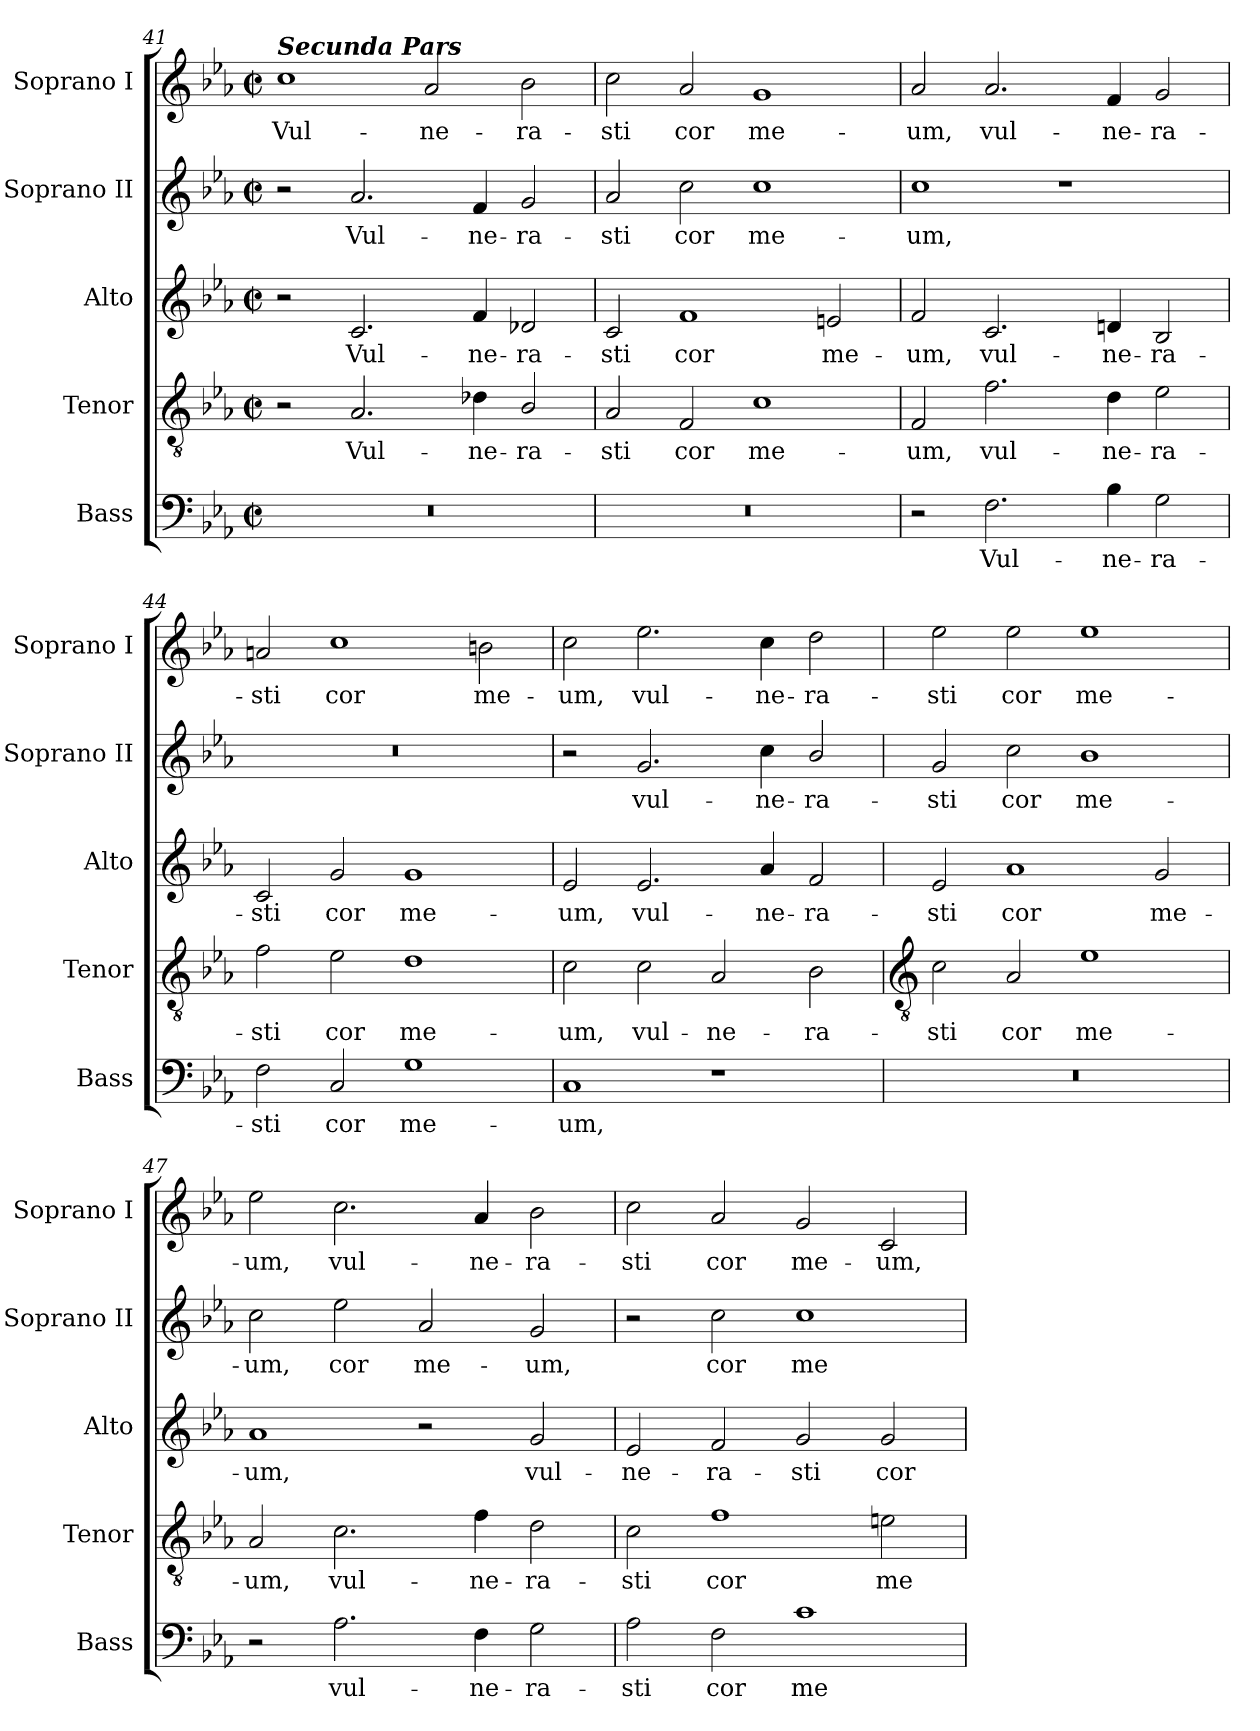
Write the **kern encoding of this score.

**kern	**text	**kern	**text	**kern	**text	**kern	**text	**kern	**text
*part5	*part5	*part4	*part4	*part3	*part3	*part2	*part2	*part1	*part1
*staff5	*staff5	*staff4	*staff4	*staff3	*staff3	*staff2	*staff2	*staff1	*staff1
*I"Bass	*	*I"Tenor	*	*I"Alto	*	*I"Soprano II	*	*I"Soprano I	*
*I'Bass	*	*I'Tenor	*	*I'Alto	*	*I'Soprano II	*	*I'Soprano I	*
!!LO:LB:g=z
*clefF4	*	*clefGv2	*	*clefG2	*	*clefG2	*	*clefG2	*
*k[b-e-a-]	*	*k[b-e-a-]	*	*k[b-e-a-]	*	*k[b-e-a-]	*	*k[b-e-a-]	*
*E-:	*	*E-:	*	*E-:	*	*E-:	*	*E-:	*
*M4/2	*	*M4/2	*	*M4/2	*	*M4/2	*	*M4/2	*
*met(c|)	*	*met(c|)	*	*met(c|)	*	*met(c|)	*	*met(c|)	*
=41	=41	=41	=41	=41	=41	=41	=41	=41	=41
!	!	!	!	!	!	!	!	!LO:TX:a:Bi:t=Secunda Pars	!
!	!	!	!	!	!	!	!	!	!LO:LY:b
0r	.	2r	.	2r	.	2r	.	1cc	Vul-
!	!	!	!LO:LY:b	!	!LO:LY:b	!	!LO:LY:b	!	!
.	.	2.A-	Vul-	2.c	Vul-	2.a-	Vul-	.	.
!	!	!	!	!	!	!	!	!	!LO:LY:b
.	.	.	.	.	.	.	.	2a-	-ne-
!	!	!	!LO:LY:b	!	!LO:LY:b	!	!LO:LY:b	!	!
.	.	4d-X	-ne-	4f	-ne-	4f	-ne-	.	.
!	!	!	!LO:LY:b	!	!LO:LY:b	!	!LO:LY:b	!	!LO:LY:b
.	.	2B-/	-ra-	2d-X	-ra-	2g	-ra-	2b-	-ra-
=42	=42	=42	=42	=42	=42	=42	=42	=42	=42
!	!	!	!LO:LY:b	!	!LO:LY:b	!	!LO:LY:b	!	!LO:LY:b
0r	.	2A-	-sti	2c	-sti	2a-	-sti	2cc	-sti
!	!	!	!LO:LY:b	!	!LO:LY:b	!	!LO:LY:b	!	!LO:LY:b
.	.	2F	cor	1f	cor	2cc	cor	2a-	cor
!	!	!	!LO:LY:b	!	!	!	!LO:LY:b	!	!LO:LY:b
.	.	1c	me-	.	.	1cc	me-	1g	me-
!	!	!	!	!	!LO:LY:b	!	!	!	!
.	.	.	.	2en	me-	.	.	.	.
=43	=43	=43	=43	=43	=43	=43	=43	=43	=43
!	!	!	!LO:LY:b	!	!LO:LY:b	!	!LO:LY:b	!	!LO:LY:b
2r	.	2F	-um,	2f	-um,	1cc	-um,	2a-	-um,
!	!LO:LY:b	!	!LO:LY:b	!	!LO:LY:b	!	!	!	!LO:LY:b
2.F	Vul-	2.f	vul-	2.c	vul-	.	.	2.a-	vul-
.	.	.	.	.	.	1r	.	.	.
!	!LO:LY:b	!	!LO:LY:b	!	!LO:LY:b	!	!	!	!LO:LY:b
4B-	-ne-	4d	-ne-	4dn	-ne-	.	.	4f	-ne-
!	!LO:LY:b	!	!LO:LY:b	!	!LO:LY:b	!	!	!	!LO:LY:b
2G	-ra-	2e-	-ra-	2B-	-ra-	.	.	2g	-ra-
=44	=44	=44	=44	=44	=44	=44	=44	=44	=44
!	!LO:LY:b	!	!LO:LY:b	!	!LO:LY:b	!	!	!	!LO:LY:b
2F	-sti	2f	-sti	2c	-sti	0r	.	2an	-sti
!	!LO:LY:b	!	!LO:LY:b	!	!LO:LY:b	!	!	!	!LO:LY:b
2C	cor	2e-	cor	2g	cor	.	.	1cc	cor
!	!LO:LY:b	!	!LO:LY:b	!	!LO:LY:b	!	!	!	!
1G	me-	1d	me-	1g	me-	.	.	.	.
!	!	!	!	!	!	!	!	!	!LO:LY:b
.	.	.	.	.	.	.	.	2bn	me-
=45	=45	=45	=45	=45	=45	=45	=45	=45	=45
!	!LO:LY:b	!	!LO:LY:b	!	!LO:LY:b	!	!	!	!LO:LY:b
1C	-um,	2c	-um,	2e-	-um,	2r	.	2cc	-um,
!	!	!	!LO:LY:b	!	!LO:LY:b	!	!LO:LY:b	!	!LO:LY:b
.	.	2c	vul-	2.e-	vul-	2.g	vul-	2.ee-	vul-
!	!	!	!LO:LY:b	!	!	!	!	!	!
1r	.	2A-	-ne-	.	.	.	.	.	.
!	!	!	!	!	!LO:LY:b	!	!LO:LY:b	!	!LO:LY:b
.	.	.	.	4a-	-ne-	4cc	-ne-	4cc	-ne-
!	!	!	!LO:LY:b	!	!LO:LY:b	!	!LO:LY:b	!	!LO:LY:b
.	.	2B-	-ra-	2f	-ra-	2b-/	-ra-	2dd	-ra-
!!LO:LB:g=z
=46	=46	=46	=46	=46	=46	=46	=46	=46	=46
*	*	*clefGv2	*	*	*	*	*	*	*
!	!	!	!LO:LY:b	!	!LO:LY:b	!	!LO:LY:b	!	!LO:LY:b
0r	.	2c	-sti	2e-	-sti	2g	-sti	2ee-	-sti
!	!	!	!LO:LY:b	!	!LO:LY:b	!	!LO:LY:b	!	!LO:LY:b
.	.	2A-	cor	1a-	cor	2cc	cor	2ee-	cor
!	!	!	!LO:LY:b	!	!	!	!LO:LY:b	!	!LO:LY:b
.	.	1e-	me-	.	.	1b-	me-	1ee-	me-
!	!	!	!	!	!LO:LY:b	!	!	!	!
.	.	.	.	2g	me-	.	.	.	.
=47	=47	=47	=47	=47	=47	=47	=47	=47	=47
!	!	!	!LO:LY:b	!	!LO:LY:b	!	!LO:LY:b	!	!LO:LY:b
2r	.	2A-	-um,	1a-	-um,	2cc	-um,	2ee-	-um,
!	!LO:LY:b	!	!LO:LY:b	!	!	!	!LO:LY:b	!	!LO:LY:b
2.A-	vul-	2.c	vul-	.	.	2ee-	cor	2.cc	vul-
!	!	!	!	!	!	!	!LO:LY:b	!	!
.	.	.	.	2r	.	2a-	me-	.	.
!	!LO:LY:b	!	!LO:LY:b	!	!	!	!	!	!LO:LY:b
4F	-ne-	4f	-ne-	.	.	.	.	4a-	-ne-
!	!LO:LY:b	!	!LO:LY:b	!	!LO:LY:b	!	!LO:LY:b	!	!LO:LY:b
2G	-ra-	2d	-ra-	2g	vul-	2g	-um,	2b-	-ra-
=48	=48	=48	=48	=48	=48	=48	=48	=48	=48
!	!LO:LY:b	!	!LO:LY:b	!	!LO:LY:b	!	!	!	!LO:LY:b
2A-	-sti	2c	-sti	2e-	-ne-	2r	.	2cc	-sti
!	!LO:LY:b	!	!LO:LY:b	!	!LO:LY:b	!	!LO:LY:b	!	!LO:LY:b
2F	cor	1f	cor	2f	-ra-	2cc	cor	2a-	cor
!	!LO:LY:b	!	!	!	!LO:LY:b	!	!LO:LY:b	!	!LO:LY:b
1c	me-	.	.	2g	-sti	1cc	me-	2g	me-
!	!	!	!LO:LY:b	!	!LO:LY:b	!	!	!	!LO:LY:b
.	.	2en	me-	2g	cor-	.	.	2c	-um,
=	=	=	=	=	=	=	=	=	=
*-	*-	*-	*-	*-	*-	*-	*-	*-	*-
